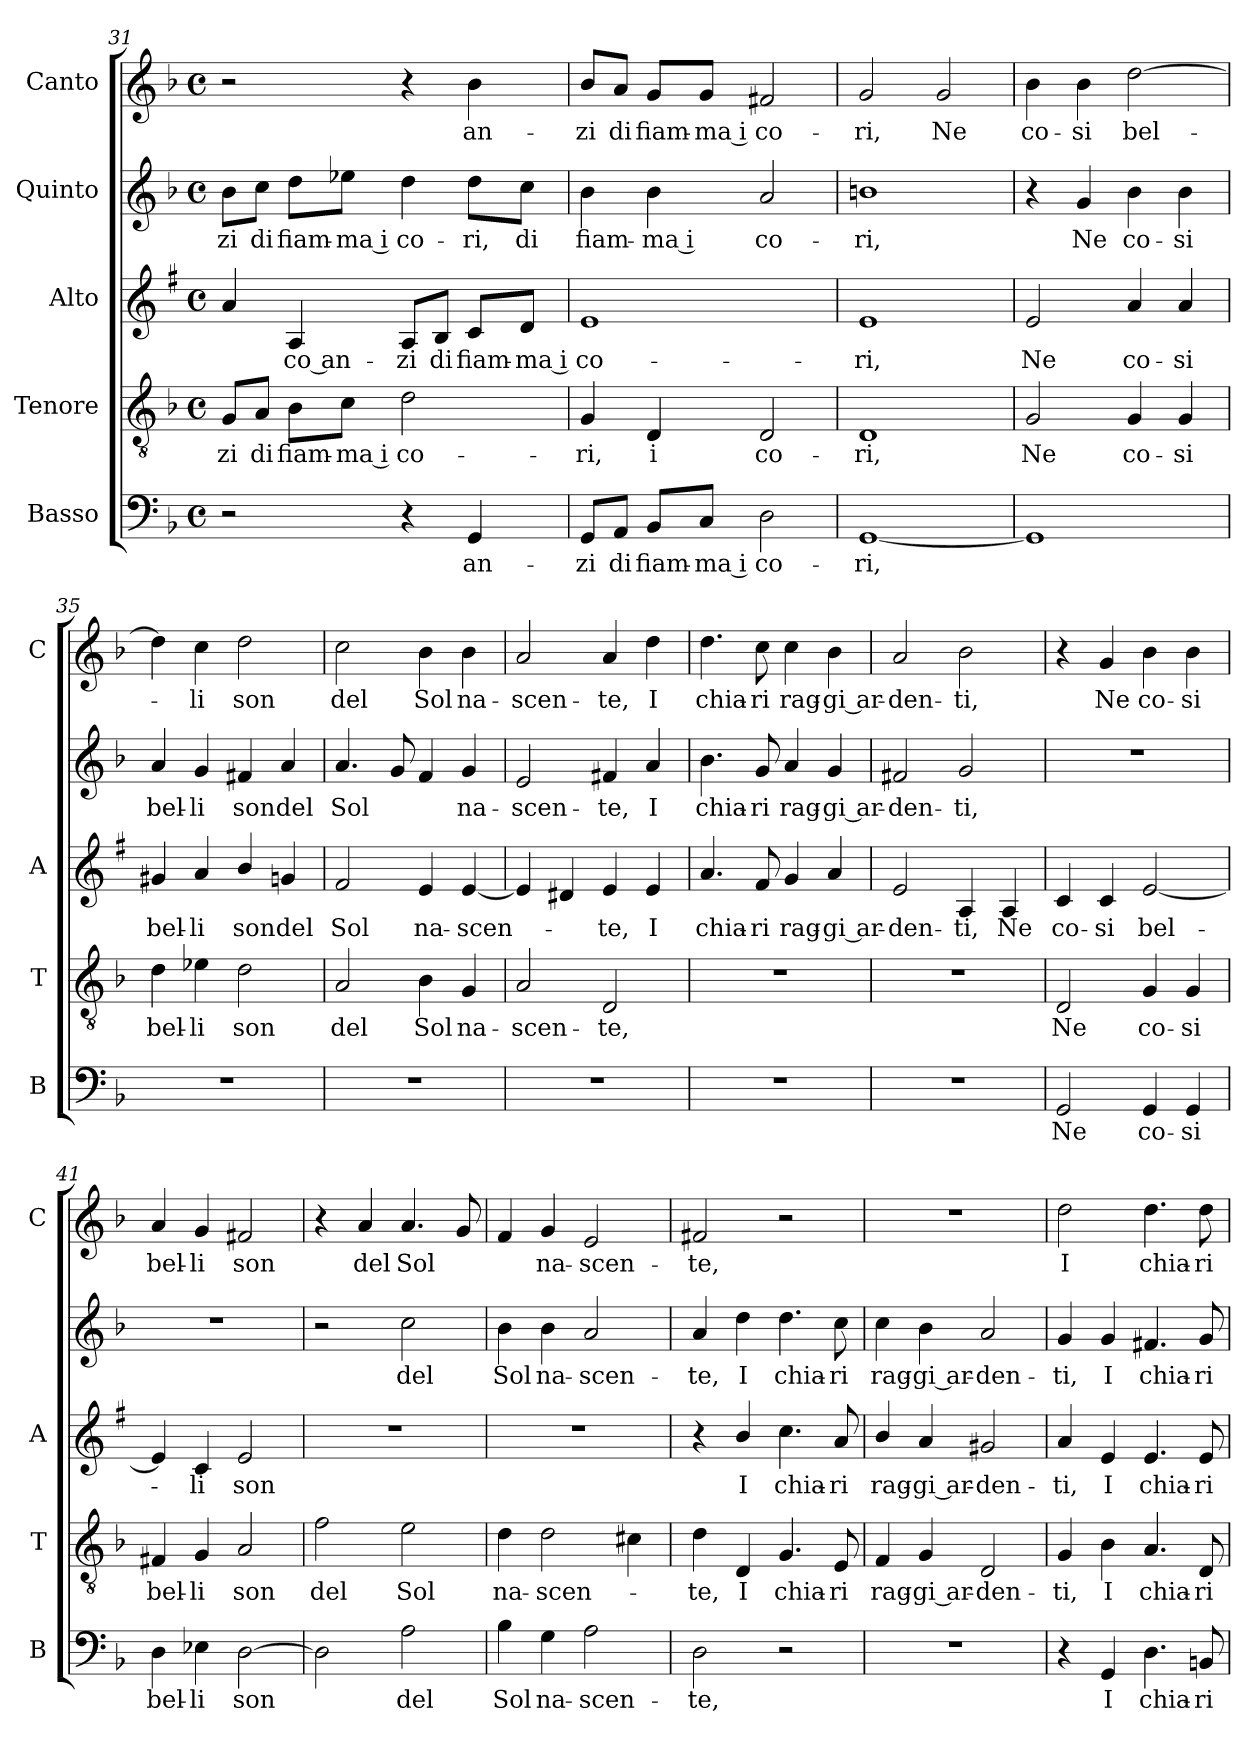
**kern	**text	**kern	**text	**kern	**text	**kern	**text	**kern	**text
*part5	*part5	*part4	*part4	*part3	*part3	*part2	*part2	*part1	*part1
*staff5	*staff5	*staff4	*staff4	*staff3	*staff3	*staff2	*staff2	*staff1	*staff1
*I"Basso	*	*I"Tenore	*	*I"Alto	*	*I"Quinto	*	*I"Canto	*
*I'B	*	*I'T	*	*I'A	*	*	*	*I'C	*
*clefF4	*	*clefGv2	*	*clefG2	*	*clefG2	*	*clefG2	*
*	*	*	*	*ITrd1c2	*	*	*	*	*
*k[b-]	*	*k[b-]	*	*k[b-]	*	*k[b-]	*	*k[b-]	*
*F:	*	*F:	*	*F:	*	*F:	*	*F:	*
*M4/4	*	*M4/4	*	*M4/4	*	*M4/4	*	*M4/4	*
*met(c)	*	*met(c)	*	*met(c)	*	*met(c)	*	*met(c)	*
=31	=31	=31	=31	=31	=31	=31	=31	=31	=31
!	!	!	!LO:LY:b	!	!	!	!LO:LY:b	!	!
2r	.	8G/L	-zi	4g/	.	8b-\L	-zi	2r	.
!	!	!	!LO:LY:b	!	!	!	!LO:LY:b	!	!
.	.	8A/J	di	.	.	8cc\J	di	.	.
!	!	!	!LO:LY:b	!	!LO:LY:b	!	!LO:LY:b	!	!
.	.	8B-\L	fiam-	4G/	-co an-	8dd\L	fiam-	.	.
!	!	!	!LO:LY:b	!	!	!	!LO:LY:b	!	!
.	.	8c\J	-ma i	.	.	8ee-X\J	-ma i	.	.
!	!	!	!LO:LY:b	!	!LO:LY:b	!	!LO:LY:b	!	!
4r	.	2d\	co-	8G/L	-zi	4dd\	co-	4r	.
!	!	!	!	!	!LO:LY:b	!	!	!	!
.	.	.	.	8A/J	di	.	.	.	.
!	!LO:LY:b	!	!	!	!LO:LY:b	!	!LO:LY:b	!	!LO:LY:b
4GG/	an-	.	.	8B-/L	fiam-	8dd\L	-ri,	4b-\	an-
!	!	!	!	!	!LO:LY:b	!	!LO:LY:b	!	!
.	.	.	.	8c/J	-ma i	8cc\J	di	.	.
=32	=32	=32	=32	=32	=32	=32	=32	=32	=32
!	!LO:LY:b	!	!LO:LY:b	!	!LO:LY:b	!	!LO:LY:b	!	!LO:LY:b
8GG/L	-zi	4G/	-ri,	1d	co-	4b-\	fiam-	8b-/L	-zi
!	!LO:LY:b	!	!	!	!	!	!	!	!LO:LY:b
8AA/J	di	.	.	.	.	.	.	8a/J	di
!	!LO:LY:b	!	!LO:LY:b	!	!	!	!LO:LY:b	!	!LO:LY:b
8BB-/L	fiam-	4D/	i	.	.	4b-\	-ma i	8g/L	fiam-
!	!LO:LY:b	!	!	!	!	!	!	!	!LO:LY:b
8C/J	-ma i	.	.	.	.	.	.	8g/J	-ma i
!	!LO:LY:b	!	!LO:LY:b	!	!	!	!LO:LY:b	!	!LO:LY:b
2D\	co-	2D/	co-	.	.	2a/	co-	2f#X/	co-
!!LO:LB:g=z
=33	=33	=33	=33	=33	=33	=33	=33	=33	=33
!	!LO:LY:b	!	!LO:LY:b	!	!LO:LY:b	!	!LO:LY:b	!	!LO:LY:b
[1GG	-ri,	1D	-ri,	1d	-ri,	1bn	-ri,	2g/	-ri,
!	!	!	!	!	!	!	!	!	!LO:LY:b
.	.	.	.	.	.	.	.	2g/	Ne
=34	=34	=34	=34	=34	=34	=34	=34	=34	=34
!	!	!	!LO:LY:b	!	!LO:LY:b	!	!	!	!LO:LY:b
1GG]	.	2G/	Ne	2d/	Ne	4r	.	4b-\	co-
!	!	!	!	!	!	!	!LO:LY:b	!	!LO:LY:b
.	.	.	.	.	.	4g/	Ne	4b-\	-si
!	!	!	!LO:LY:b	!	!LO:LY:b	!	!LO:LY:b	!	!LO:LY:b
.	.	4G/	co-	4g/	co-	4b-\	co-	[2dd\	bel-
!	!	!	!LO:LY:b	!	!LO:LY:b	!	!LO:LY:b	!	!
.	.	4G/	-si	4g/	-si	4b-\	-si	.	.
=35	=35	=35	=35	=35	=35	=35	=35	=35	=35
!	!	!	!LO:LY:b	!	!LO:LY:b	!	!LO:LY:b	!	!
1r	.	4d\	bel-	4f#X/	bel-	4a/	bel-	4dd\]	.
!	!	!	!LO:LY:b	!	!LO:LY:b	!	!LO:LY:b	!	!LO:LY:b
.	.	4e-X\	-li	4g/	-li	4g/	-li	4cc\	-li
!	!	!	!LO:LY:b	!	!LO:LY:b	!	!LO:LY:b	!	!LO:LY:b
.	.	2d\	son	4a/	son	4f#X/	son	2dd\	son
!	!	!	!	!	!LO:LY:b	!	!LO:LY:b	!	!
.	.	.	.	4fn/	del	4a/	del	.	.
=36	=36	=36	=36	=36	=36	=36	=36	=36	=36
!	!	!	!LO:LY:b	!	!LO:LY:b	!	!LO:LY:b	!	!LO:LY:b
1r	.	2A/	del	2e/	Sol	4.a/	Sol	2cc\	del
.	.	.	.	.	.	8g/	.	.	.
!	!	!	!LO:LY:b	!	!LO:LY:b	!	!	!	!LO:LY:b
.	.	4B-\	Sol	4d/	na-	4f/	.	4b-\	Sol
!	!	!	!LO:LY:b	!	!LO:LY:b	!	!LO:LY:b	!	!LO:LY:b
.	.	4G/	na-	[4d/	-scen-	4g/	na-	4b-\	na-
=37	=37	=37	=37	=37	=37	=37	=37	=37	=37
!	!	!	!LO:LY:b	!	!	!	!LO:LY:b	!	!LO:LY:b
1r	.	2A/	-scen-	4d/]	.	2e/	-scen-	2a/	-scen-
.	.	.	.	4c#X/	.	.	.	.	.
!	!	!	!LO:LY:b	!	!LO:LY:b	!	!LO:LY:b	!	!LO:LY:b
.	.	2D/	-te,	4d/	-te,	4f#X/	-te,	4a/	-te,
!	!	!	!	!	!LO:LY:b	!	!LO:LY:b	!	!LO:LY:b
.	.	.	.	4d/	I	4a/	I	4dd\	I
=38	=38	=38	=38	=38	=38	=38	=38	=38	=38
!	!	!	!	!	!LO:LY:b	!	!LO:LY:b	!	!LO:LY:b
1r	.	1r	.	4.g/	chia-	4.b-\	chia-	4.dd\	chia-
!	!	!	!	!	!LO:LY:b	!	!LO:LY:b	!	!LO:LY:b
.	.	.	.	8e/	-ri	8g/	-ri	8cc\	-ri
!	!	!	!	!	!LO:LY:b	!	!LO:LY:b	!	!LO:LY:b
.	.	.	.	4f/	rag-	4a/	rag-	4cc\	rag-
!	!	!	!	!	!LO:LY:b	!	!LO:LY:b	!	!LO:LY:b
.	.	.	.	4g/	-gi ar-	4g/	-gi ar-	4b-\	-gi ar-
=39	=39	=39	=39	=39	=39	=39	=39	=39	=39
!	!	!	!	!	!LO:LY:b	!	!LO:LY:b	!	!LO:LY:b
1r	.	1r	.	2d/	-den-	2f#X/	-den-	2a/	-den-
!	!	!	!	!	!LO:LY:b	!	!LO:LY:b	!	!LO:LY:b
.	.	.	.	4G/	-ti,	2g/	-ti,	2b-\	-ti,
!	!	!	!	!	!LO:LY:b	!	!	!	!
.	.	.	.	4G/	Ne	.	.	.	.
=40	=40	=40	=40	=40	=40	=40	=40	=40	=40
!	!LO:LY:b	!	!LO:LY:b	!	!LO:LY:b	!	!	!	!
2GG/	Ne	2D/	Ne	4B-/	co-	1r	.	4r	.
!	!	!	!	!	!LO:LY:b	!	!	!	!LO:LY:b
.	.	.	.	4B-/	-si	.	.	4g/	Ne
!	!LO:LY:b	!	!LO:LY:b	!	!LO:LY:b	!	!	!	!LO:LY:b
4GG/	co-	4G/	co-	[2d/	bel-	.	.	4b-\	co-
!	!LO:LY:b	!	!LO:LY:b	!	!	!	!	!	!LO:LY:b
4GG/	-si	4G/	-si	.	.	.	.	4b-\	-si
!!LO:PB:g=z
=41	=41	=41	=41	=41	=41	=41	=41	=41	=41
!	!LO:LY:b	!	!LO:LY:b	!	!	!	!	!	!LO:LY:b
4D\	bel-	4F#X/	bel-	4d/]	.	1r	.	4a/	bel-
!	!LO:LY:b	!	!LO:LY:b	!	!LO:LY:b	!	!	!	!LO:LY:b
4E-X\	-li	4G/	-li	4B-/	-li	.	.	4g/	-li
!	!LO:LY:b	!	!LO:LY:b	!	!LO:LY:b	!	!	!	!LO:LY:b
[2D\	son	2A/	son	2d/	son	.	.	2f#X/	son
=42	=42	=42	=42	=42	=42	=42	=42	=42	=42
!	!	!	!LO:LY:b	!	!	!	!	!	!
2D\]	.	2f\	del	1r	.	2r	.	4r	.
!	!	!	!	!	!	!	!	!	!LO:LY:b
.	.	.	.	.	.	.	.	4a/	del
!	!LO:LY:b	!	!LO:LY:b	!	!	!	!LO:LY:b	!	!LO:LY:b
2A\	del	2e\	Sol	.	.	2cc\	del	4.a/	Sol
.	.	.	.	.	.	.	.	8g/	.
=43	=43	=43	=43	=43	=43	=43	=43	=43	=43
!	!LO:LY:b	!	!LO:LY:b	!	!	!	!LO:LY:b	!	!
4B-\	Sol	4d\	na-	1r	.	4b-\	Sol	4f/	.
!	!LO:LY:b	!	!LO:LY:b	!	!	!	!LO:LY:b	!	!LO:LY:b
4G\	na-	2d\	-scen-	.	.	4b-\	na-	4g/	na-
!	!LO:LY:b	!	!	!	!	!	!LO:LY:b	!	!LO:LY:b
2A\	-scen-	.	.	.	.	2a/	-scen-	2e/	-scen-
.	.	4c#X\	.	.	.	.	.	.	.
=44	=44	=44	=44	=44	=44	=44	=44	=44	=44
!	!LO:LY:b	!	!LO:LY:b	!	!	!	!LO:LY:b	!	!LO:LY:b
2D\	-te,	4d\	-te,	4r	.	4a/	-te,	2f#X/	-te,
!	!	!	!LO:LY:b	!	!LO:LY:b	!	!LO:LY:b	!	!
.	.	4D/	I	4a/	I	4dd\	I	.	.
!	!	!	!LO:LY:b	!	!LO:LY:b	!	!LO:LY:b	!	!
2r	.	4.G/	chia-	4.b-\	chia-	4.dd\	chia-	2r	.
!	!	!	!LO:LY:b	!	!LO:LY:b	!	!LO:LY:b	!	!
.	.	8E/	-ri	8g/	-ri	8cc\	-ri	.	.
=45	=45	=45	=45	=45	=45	=45	=45	=45	=45
!	!	!	!LO:LY:b	!	!LO:LY:b	!	!LO:LY:b	!	!
1r	.	4F/	rag-	4a/	rag-	4cc\	rag-	1r	.
!	!	!	!LO:LY:b	!	!LO:LY:b	!	!LO:LY:b	!	!
.	.	4G/	-gi ar-	4g/	-gi ar-	4b-\	-gi ar-	.	.
!	!	!	!LO:LY:b	!	!LO:LY:b	!	!LO:LY:b	!	!
.	.	2D/	-den-	2f#X/	-den-	2a/	-den-	.	.
=46	=46	=46	=46	=46	=46	=46	=46	=46	=46
!	!	!	!LO:LY:b	!	!LO:LY:b	!	!LO:LY:b	!	!LO:LY:b
4r	.	4G/	-ti,	4g/	-ti,	4g/	-ti,	2dd\	I
!	!LO:LY:b	!	!LO:LY:b	!	!LO:LY:b	!	!LO:LY:b	!	!
4GG/	I	4B-\	I	4d/	I	4g/	I	.	.
!	!LO:LY:b	!	!LO:LY:b	!	!LO:LY:b	!	!LO:LY:b	!	!LO:LY:b
4.D\	chia-	4.A/	chia-	4.d/	chia-	4.f#X/	chia-	4.dd\	chia-
!	!LO:LY:b	!	!LO:LY:b	!	!LO:LY:b	!	!LO:LY:b	!	!LO:LY:b
8BBn/	-ri	8D/	-ri	8d/	-ri	8g/	-ri	8dd\	-ri
=	=	=	=	=	=	=	=	=	=
*-	*-	*-	*-	*-	*-	*-	*-	*-	*-
